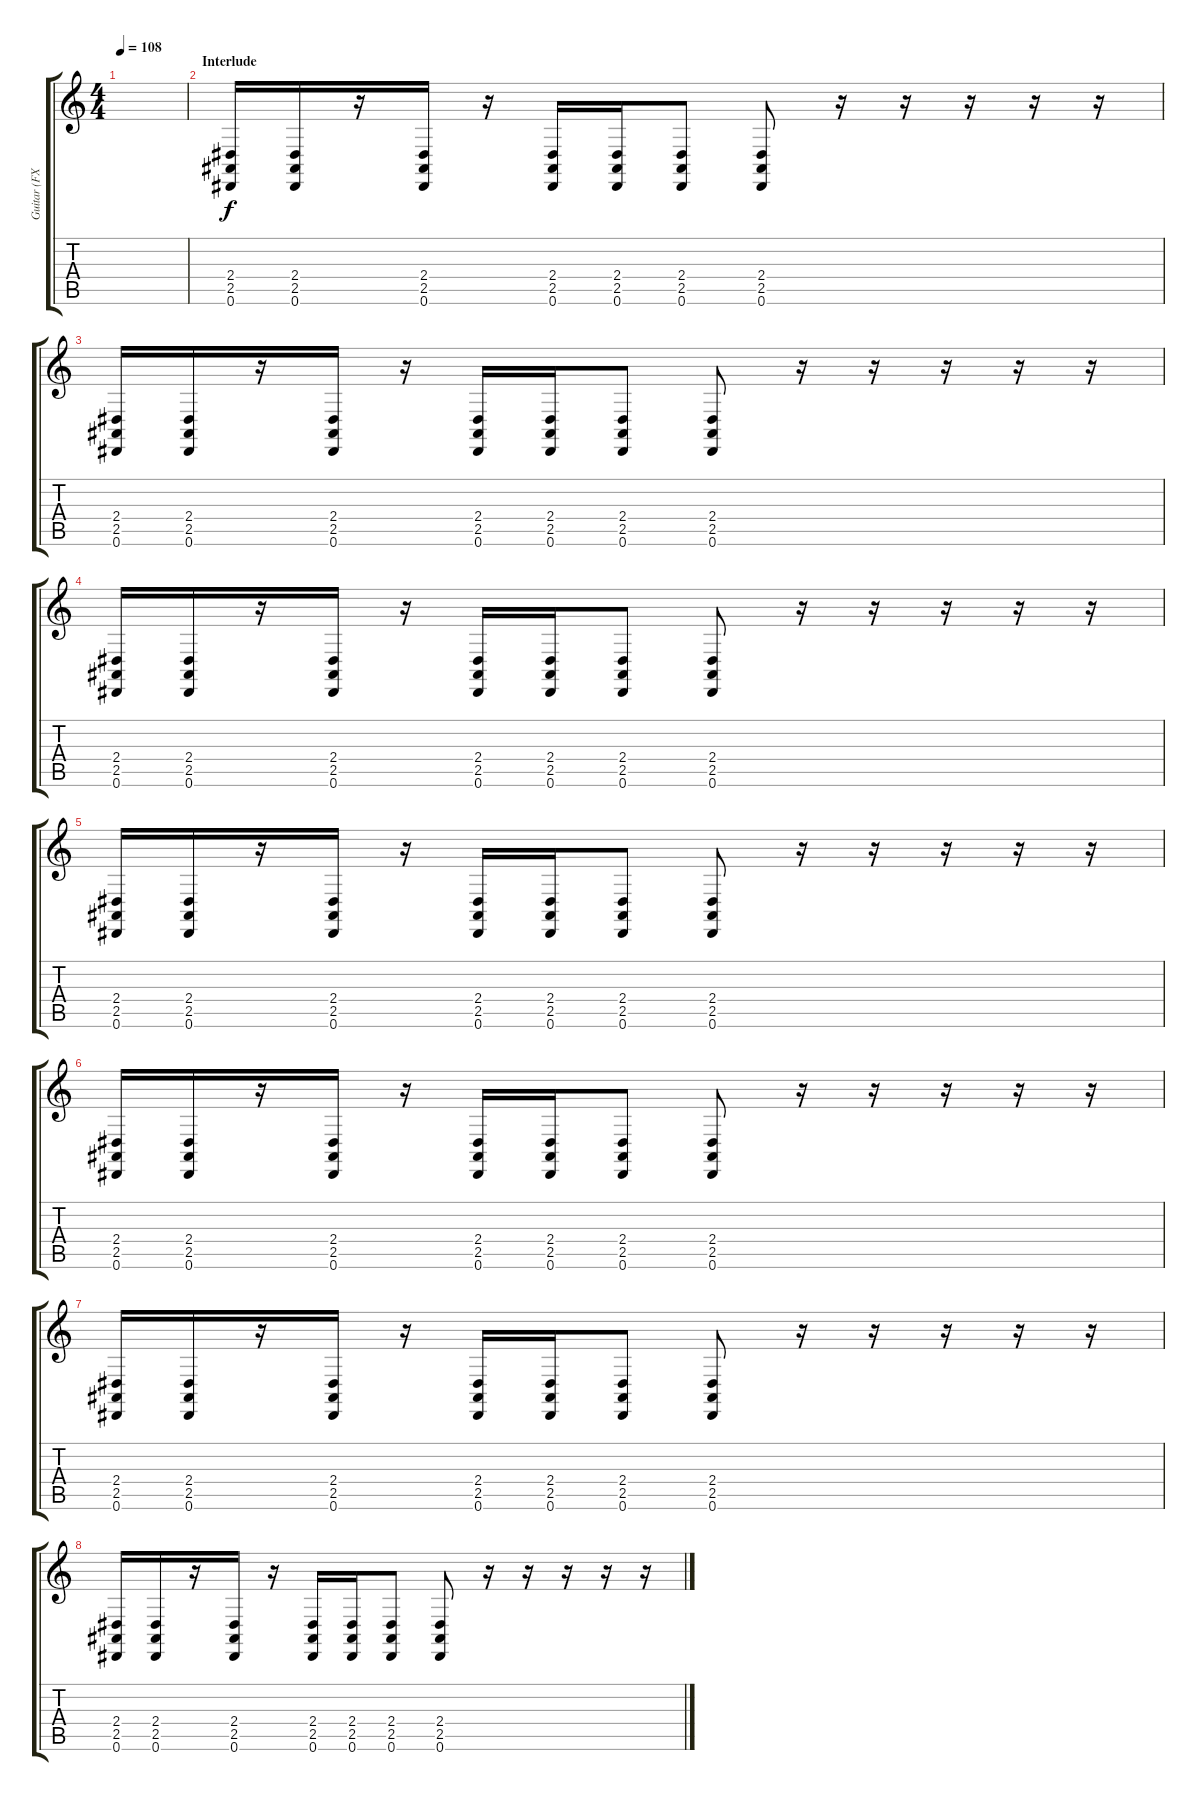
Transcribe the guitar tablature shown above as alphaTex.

\track ("Guitar (FX) " "Guitar (FX") {instrument timpani}
\staff {score tabs}
\tuning (Eb4 Bb3 Gb3 Db3 Ab2 Eb2) {hide}
\ts (4 4)
\tempo 108
\clef g2
\ks c
|
\section ("" "Interlude")
(2.4 2.5 0.6).16 (2.4 2.5 0.6).16 r.16 (2.4 2.5 0.6).16 r.16 (2.4 2.5 0.6).16 (2.4 2.5 0.6).16 (2.4 2.5 0.6).8 (2.4 2.5 0.6).8 r.16 r.16 r.16 r.16 r.16 |
(2.4 2.5 0.6).16 (2.4 2.5 0.6).16 r.16 (2.4 2.5 0.6).16 r.16 (2.4 2.5 0.6).16 (2.4 2.5 0.6).16 (2.4 2.5 0.6).8 (2.4 2.5 0.6).8 r.16 r.16 r.16 r.16 r.16 |
(2.4 2.5 0.6).16 (2.4 2.5 0.6).16 r.16 (2.4 2.5 0.6).16 r.16 (2.4 2.5 0.6).16 (2.4 2.5 0.6).16 (2.4 2.5 0.6).8 (2.4 2.5 0.6).8 r.16 r.16 r.16 r.16 r.16 |
(2.4 2.5 0.6).16 (2.4 2.5 0.6).16 r.16 (2.4 2.5 0.6).16 r.16 (2.4 2.5 0.6).16 (2.4 2.5 0.6).16 (2.4 2.5 0.6).8 (2.4 2.5 0.6).8 r.16 r.16 r.16 r.16 r.16 |
(2.4 2.5 0.6).16 (2.4 2.5 0.6).16 r.16 (2.4 2.5 0.6).16 r.16 (2.4 2.5 0.6).16 (2.4 2.5 0.6).16 (2.4 2.5 0.6).8 (2.4 2.5 0.6).8 r.16 r.16 r.16 r.16 r.16 |
(2.4 2.5 0.6).16 (2.4 2.5 0.6).16 r.16 (2.4 2.5 0.6).16 r.16 (2.4 2.5 0.6).16 (2.4 2.5 0.6).16 (2.4 2.5 0.6).8 (2.4 2.5 0.6).8 r.16 r.16 r.16 r.16 r.16 |
(2.4 2.5 0.6).16 (2.4 2.5 0.6).16 r.16 (2.4 2.5 0.6).16 r.16 (2.4 2.5 0.6).16 (2.4 2.5 0.6).16 (2.4 2.5 0.6).8 (2.4 2.5 0.6).8 r.16 r.16 r.16 r.16 r.16
